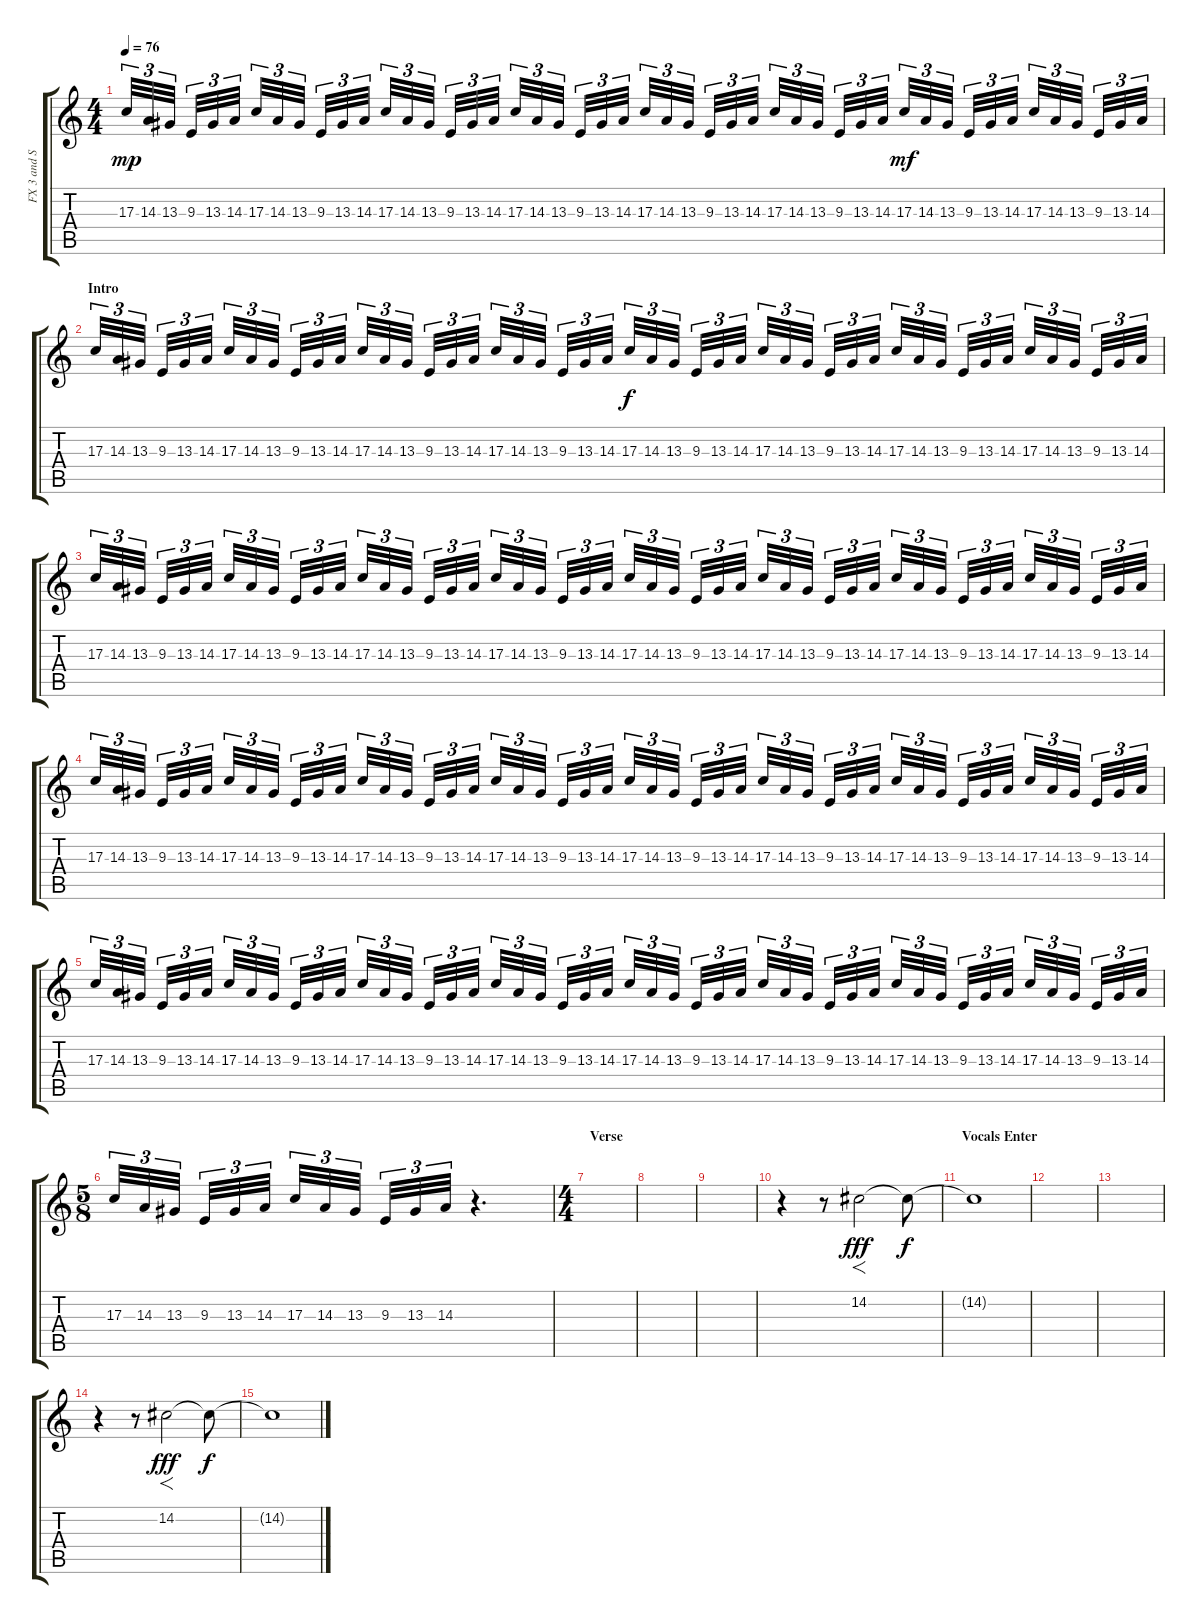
\track ("FX 3 and Strings 1" "FX 3 and S") {instrument glockenspiel}
\staff {score tabs}
\tuning (E4 B3 G3 D3 A2 E2) {hide}
\ts (4 4)
\tempo 76
\clef g2
\ks c
17.3.32{tu (3 2) dy mp instrument glockenspiel} 14.3.32{tu (3 2)} 13.3.32{tu (3 2)} 9.3.32{tu (3 2)} 13.3.32{tu (3 2)} 14.3.32{tu (3 2)} 17.3.32{tu (3 2)} 14.3.32{tu (3 2)} 13.3.32{tu (3 2)} 9.3.32{tu (3 2)} 13.3.32{tu (3 2)} 14.3.32{tu (3 2)} 17.3.32{tu (3 2)} 14.3.32{tu (3 2)} 13.3.32{tu (3 2)} 9.3.32{tu (3 2)} 13.3.32{tu (3 2)} 14.3.32{tu (3 2)} 17.3.32{tu (3 2)} 14.3.32{tu (3 2)} 13.3.32{tu (3 2)} 9.3.32{tu (3 2)} 13.3.32{tu (3 2)} 14.3.32{tu (3 2)} 17.3.32{tu (3 2) volume 2} 14.3.32{tu (3 2)} 13.3.32{tu (3 2)} 9.3.32{tu (3 2)} 13.3.32{tu (3 2)} 14.3.32{tu (3 2)} 17.3.32{tu (3 2)} 14.3.32{tu (3 2)} 13.3.32{tu (3 2)} 9.3.32{tu (3 2)} 13.3.32{tu (3 2)} 14.3.32{tu (3 2)} 17.3.32{tu (3 2) dy mf} 14.3.32{tu (3 2)} 13.3.32{tu (3 2)} 9.3.32{tu (3 2)} 13.3.32{tu (3 2)} 14.3.32{tu (3 2)} 17.3.32{tu (3 2)} 14.3.32{tu (3 2)} 13.3.32{tu (3 2)} 9.3.32{tu (3 2)} 13.3.32{tu (3 2)} 14.3.32{tu (3 2)} |
\section ("" "Intro")
17.3.32{tu (3 2)} 14.3.32{tu (3 2)} 13.3.32{tu (3 2)} 9.3.32{tu (3 2)} 13.3.32{tu (3 2)} 14.3.32{tu (3 2)} 17.3.32{tu (3 2)} 14.3.32{tu (3 2)} 13.3.32{tu (3 2)} 9.3.32{tu (3 2)} 13.3.32{tu (3 2)} 14.3.32{tu (3 2)} 17.3.32{tu (3 2)} 14.3.32{tu (3 2)} 13.3.32{tu (3 2)} 9.3.32{tu (3 2)} 13.3.32{tu (3 2)} 14.3.32{tu (3 2)} 17.3.32{tu (3 2)} 14.3.32{tu (3 2)} 13.3.32{tu (3 2)} 9.3.32{tu (3 2)} 13.3.32{tu (3 2)} 14.3.32{tu (3 2)} 17.3.32{tu (3 2) dy f} 14.3.32{tu (3 2)} 13.3.32{tu (3 2)} 9.3.32{tu (3 2)} 13.3.32{tu (3 2)} 14.3.32{tu (3 2)} 17.3.32{tu (3 2)} 14.3.32{tu (3 2)} 13.3.32{tu (3 2)} 9.3.32{tu (3 2)} 13.3.32{tu (3 2)} 14.3.32{tu (3 2)} 17.3.32{tu (3 2)} 14.3.32{tu (3 2)} 13.3.32{tu (3 2)} 9.3.32{tu (3 2)} 13.3.32{tu (3 2)} 14.3.32{tu (3 2)} 17.3.32{tu (3 2)} 14.3.32{tu (3 2)} 13.3.32{tu (3 2)} 9.3.32{tu (3 2)} 13.3.32{tu (3 2)} 14.3.32{tu (3 2)} |
17.3.32{tu (3 2)} 14.3.32{tu (3 2)} 13.3.32{tu (3 2)} 9.3.32{tu (3 2)} 13.3.32{tu (3 2)} 14.3.32{tu (3 2)} 17.3.32{tu (3 2)} 14.3.32{tu (3 2)} 13.3.32{tu (3 2)} 9.3.32{tu (3 2)} 13.3.32{tu (3 2)} 14.3.32{tu (3 2)} 17.3.32{tu (3 2)} 14.3.32{tu (3 2)} 13.3.32{tu (3 2)} 9.3.32{tu (3 2)} 13.3.32{tu (3 2)} 14.3.32{tu (3 2)} 17.3.32{tu (3 2)} 14.3.32{tu (3 2)} 13.3.32{tu (3 2)} 9.3.32{tu (3 2)} 13.3.32{tu (3 2)} 14.3.32{tu (3 2)} 17.3.32{tu (3 2)} 14.3.32{tu (3 2)} 13.3.32{tu (3 2)} 9.3.32{tu (3 2)} 13.3.32{tu (3 2)} 14.3.32{tu (3 2)} 17.3.32{tu (3 2)} 14.3.32{tu (3 2)} 13.3.32{tu (3 2)} 9.3.32{tu (3 2)} 13.3.32{tu (3 2)} 14.3.32{tu (3 2)} 17.3.32{tu (3 2)} 14.3.32{tu (3 2)} 13.3.32{tu (3 2)} 9.3.32{tu (3 2)} 13.3.32{tu (3 2)} 14.3.32{tu (3 2)} 17.3.32{tu (3 2)} 14.3.32{tu (3 2)} 13.3.32{tu (3 2)} 9.3.32{tu (3 2)} 13.3.32{tu (3 2)} 14.3.32{tu (3 2)} |
17.3.32{tu (3 2)} 14.3.32{tu (3 2)} 13.3.32{tu (3 2)} 9.3.32{tu (3 2)} 13.3.32{tu (3 2)} 14.3.32{tu (3 2)} 17.3.32{tu (3 2)} 14.3.32{tu (3 2)} 13.3.32{tu (3 2)} 9.3.32{tu (3 2)} 13.3.32{tu (3 2)} 14.3.32{tu (3 2)} 17.3.32{tu (3 2)} 14.3.32{tu (3 2)} 13.3.32{tu (3 2)} 9.3.32{tu (3 2)} 13.3.32{tu (3 2)} 14.3.32{tu (3 2)} 17.3.32{tu (3 2)} 14.3.32{tu (3 2)} 13.3.32{tu (3 2)} 9.3.32{tu (3 2)} 13.3.32{tu (3 2)} 14.3.32{tu (3 2)} 17.3.32{tu (3 2)} 14.3.32{tu (3 2)} 13.3.32{tu (3 2)} 9.3.32{tu (3 2)} 13.3.32{tu (3 2)} 14.3.32{tu (3 2)} 17.3.32{tu (3 2)} 14.3.32{tu (3 2)} 13.3.32{tu (3 2)} 9.3.32{tu (3 2)} 13.3.32{tu (3 2)} 14.3.32{tu (3 2)} 17.3.32{tu (3 2)} 14.3.32{tu (3 2)} 13.3.32{tu (3 2)} 9.3.32{tu (3 2)} 13.3.32{tu (3 2)} 14.3.32{tu (3 2)} 17.3.32{tu (3 2)} 14.3.32{tu (3 2)} 13.3.32{tu (3 2)} 9.3.32{tu (3 2)} 13.3.32{tu (3 2)} 14.3.32{tu (3 2)} |
17.3.32{tu (3 2)} 14.3.32{tu (3 2)} 13.3.32{tu (3 2)} 9.3.32{tu (3 2)} 13.3.32{tu (3 2)} 14.3.32{tu (3 2)} 17.3.32{tu (3 2)} 14.3.32{tu (3 2)} 13.3.32{tu (3 2)} 9.3.32{tu (3 2)} 13.3.32{tu (3 2)} 14.3.32{tu (3 2)} 17.3.32{tu (3 2)} 14.3.32{tu (3 2)} 13.3.32{tu (3 2)} 9.3.32{tu (3 2)} 13.3.32{tu (3 2)} 14.3.32{tu (3 2)} 17.3.32{tu (3 2)} 14.3.32{tu (3 2)} 13.3.32{tu (3 2)} 9.3.32{tu (3 2)} 13.3.32{tu (3 2)} 14.3.32{tu (3 2)} 17.3.32{tu (3 2)} 14.3.32{tu (3 2)} 13.3.32{tu (3 2)} 9.3.32{tu (3 2)} 13.3.32{tu (3 2)} 14.3.32{tu (3 2)} 17.3.32{tu (3 2)} 14.3.32{tu (3 2)} 13.3.32{tu (3 2)} 9.3.32{tu (3 2)} 13.3.32{tu (3 2)} 14.3.32{tu (3 2)} 17.3.32{tu (3 2)} 14.3.32{tu (3 2)} 13.3.32{tu (3 2)} 9.3.32{tu (3 2)} 13.3.32{tu (3 2)} 14.3.32{tu (3 2)} 17.3.32{tu (3 2)} 14.3.32{tu (3 2)} 13.3.32{tu (3 2)} 9.3.32{tu (3 2)} 13.3.32{tu (3 2)} 14.3.32{tu (3 2)} |
\ts (5 8)
17.3.32{tu (3 2)} 14.3.32{tu (3 2)} 13.3.32{tu (3 2)} 9.3.32{tu (3 2)} 13.3.32{tu (3 2)} 14.3.32{tu (3 2)} 17.3.32{tu (3 2)} 14.3.32{tu (3 2)} 13.3.32{tu (3 2)} 9.3.32{tu (3 2)} 13.3.32{tu (3 2)} 14.3.32{tu (3 2)} r.4{d} |
\ts (4 4)
\section ("" "Verse")
|
|
|
r.4 r.8 14.2.2{f dy fff volume 0} 14.2{t}.8{dy f} |
\section ("" "Vocals Enter")
14.2{t}.1 |
|
|
r.4 r.8 14.2.2{f dy fff volume 0} 14.2{t}.8{dy f} |
14.2{t}.1
